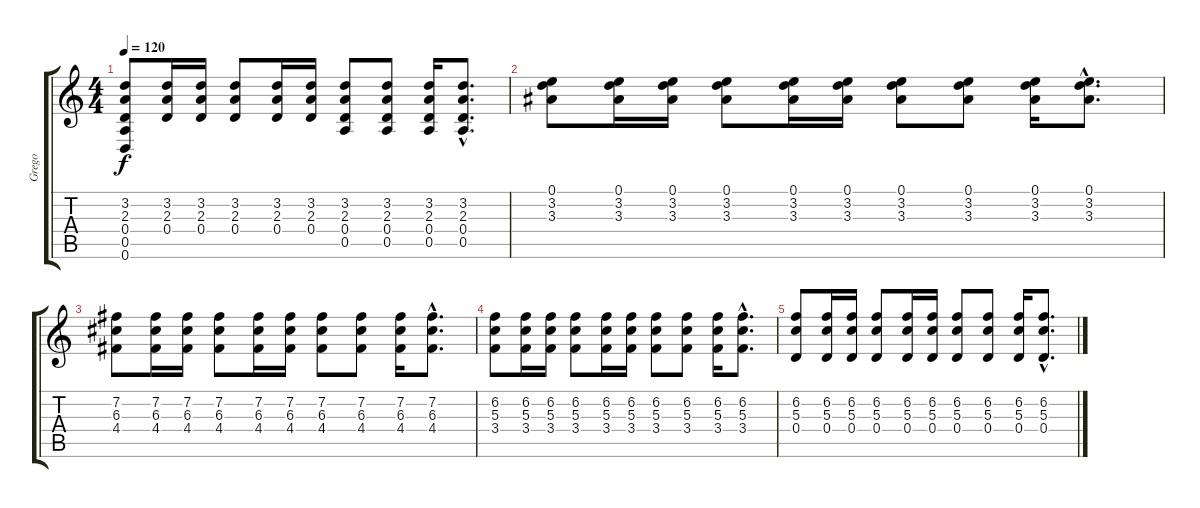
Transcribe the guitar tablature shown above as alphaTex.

\track ("Grego" "Grego") {instrument distortionguitar}
\staff {score tabs}
\tuning (E4 B3 G3 D3 A2 D2) {hide}
\ts (4 4)
\tempo 120
\clef g2
\ks c
(3.2 2.3 0.4 0.5 0.6).8{dy f} (3.2 2.3 0.4).16 (3.2 2.3 0.4).16 (3.2 2.3 0.4).8 (3.2 2.3 0.4).16 (3.2 2.3 0.4).16 (3.2 2.3 0.4 0.5).8 (3.2 2.3 0.4 0.5).8 (3.2 2.3 0.4 0.5).16 (3.2{hac} 2.3{hac} 0.4{hac} 0.5{hac}).8{d} |
(0.1 3.2 3.3).8 (0.1 3.2 3.3).16 (0.1 3.2 3.3).16 (0.1 3.2 3.3).8 (0.1 3.2 3.3).16 (0.1 3.2 3.3).16 (0.1 3.2 3.3).8 (0.1 3.2 3.3).8 (0.1 3.2 3.3).16 (0.1{hac} 3.2{hac} 3.3{hac}).8{d} |
(7.2 6.3 4.4).8 (7.2 6.3 4.4).16 (7.2 6.3 4.4).16 (7.2 6.3 4.4).8 (7.2 6.3 4.4).16 (7.2 6.3 4.4).16 (7.2 6.3 4.4).8 (7.2 6.3 4.4).8 (7.2 6.3 4.4).16 (7.2{hac} 6.3{hac} 4.4{hac}).8{d} |
(6.2 5.3 3.4).8 (6.2 5.3 3.4).16 (6.2 5.3 3.4).16 (6.2 5.3 3.4).8 (6.2 5.3 3.4).16 (6.2 5.3 3.4).16 (6.2 5.3 3.4).8 (6.2 5.3 3.4).8 (6.2 5.3 3.4).16 (6.2{hac} 5.3{hac} 3.4{hac}).8{d} |
(6.2 5.3 0.4).8 (6.2 5.3 0.4).16 (6.2 5.3 0.4).16 (6.2 5.3 0.4).8 (6.2 5.3 0.4).16 (6.2 5.3 0.4).16 (6.2 5.3 0.4).8 (6.2 5.3 0.4).8 (6.2 5.3 0.4).16 (6.2{hac} 5.3{hac} 0.4{hac}).8{d}
